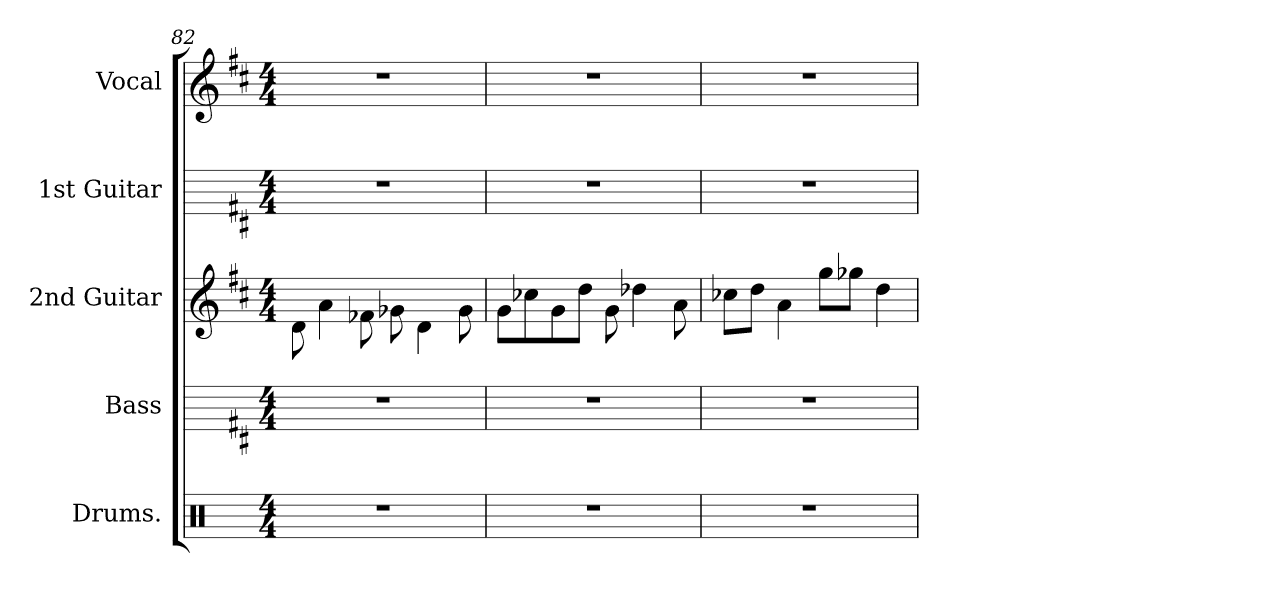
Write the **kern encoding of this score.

**kern	**kern	**kern	**kern	**kern
*part5	*part4	*part3	*part2	*part1
*staff5	*staff4	*staff3	*staff2	*staff1
*I"Drums.	*I"Bass	*I"2nd Guitar	*I"1st Guitar	*I"Vocal
*I'Drs.	*I'Ba.	*I'Gt.2	*I'Gt.1	*I'Vo.
*clefX	*	*	*	*clefG2
*	*ITrd7c12	*	*	*
*k[]	*k[f#c#]	*k[f#c#]	*k[f#c#]	*k[f#c#]
*M4/4	*M4/4	*M4/4	*M4/4	*M4/4
=82	=82	=82	=82	=82
1r	1r	8d\	1r	1r
.	.	4a\	.	.
.	.	8f-\	.	.
.	.	8g-\	.	.
.	.	4d\	.	.
.	.	8g-\	.	.
!!LO:PB:g=z
=83	=83	=83	=83	=83
1r	1r	8g\L	1r	1r
.	.	8cc-\	.	.
.	.	8g\	.	.
.	.	8dd\J	.	.
.	.	8g\	.	.
.	.	4dd-\	.	.
.	.	8a\	.	.
=84	=84	=84	=84	=84
1r	1r	8cc-\L	1r	1r
.	.	8dd\J	.	.
.	.	4a\	.	.
.	.	8gg\L	.	.
.	.	8gg-\J	.	.
.	.	4dd\	.	.
=	=	=	=	=
*-	*-	*-	*-	*-
